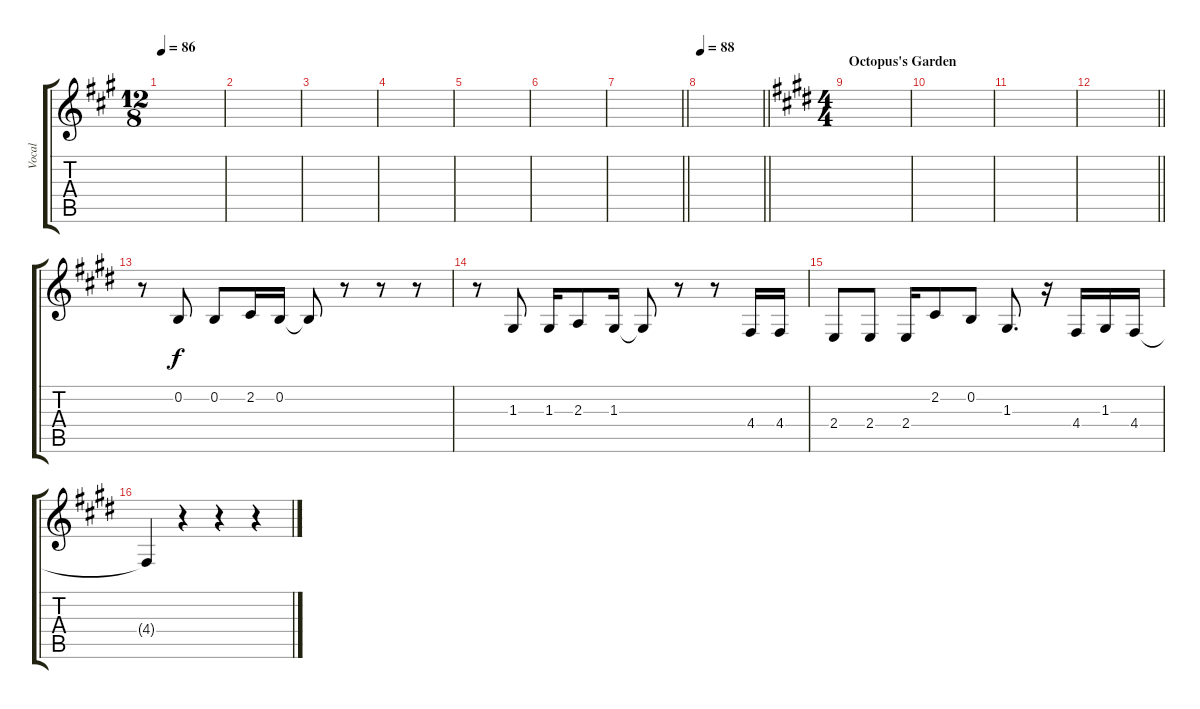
\track ("Vocal" "Vocal") {instrument altosax}
\staff {score tabs}
\tuning (E4 B3 G3 D3 A2 E2) {hide}
\ts (12 8)
\tempo 86
\clef g2
\ks a
|
|
|
|
|
|
\barLineRight lightlight
|
\tempo 88
\barLineRight lightlight
|
\ts (4 4)
\section ("" "Octopus's Garden")
\ks e
|
|
|
\barLineRight lightlight
|
r.8 0.2.8 0.2.8 2.2.16 0.2.16 0.2{t}.8 r.8 r.8 r.8 |
r.8 1.3.8 1.3.16 2.3.8 1.3.16 1.3{t}.8 r.8 r.8 4.4.16 4.4.16 |
2.4.8 2.4.8 2.4.16 2.2.8 0.2.8 1.3.8{d} r.16 4.4.16 1.3.16 4.4.16 |
4.4{t}.4 r.4 r.4 r.4
